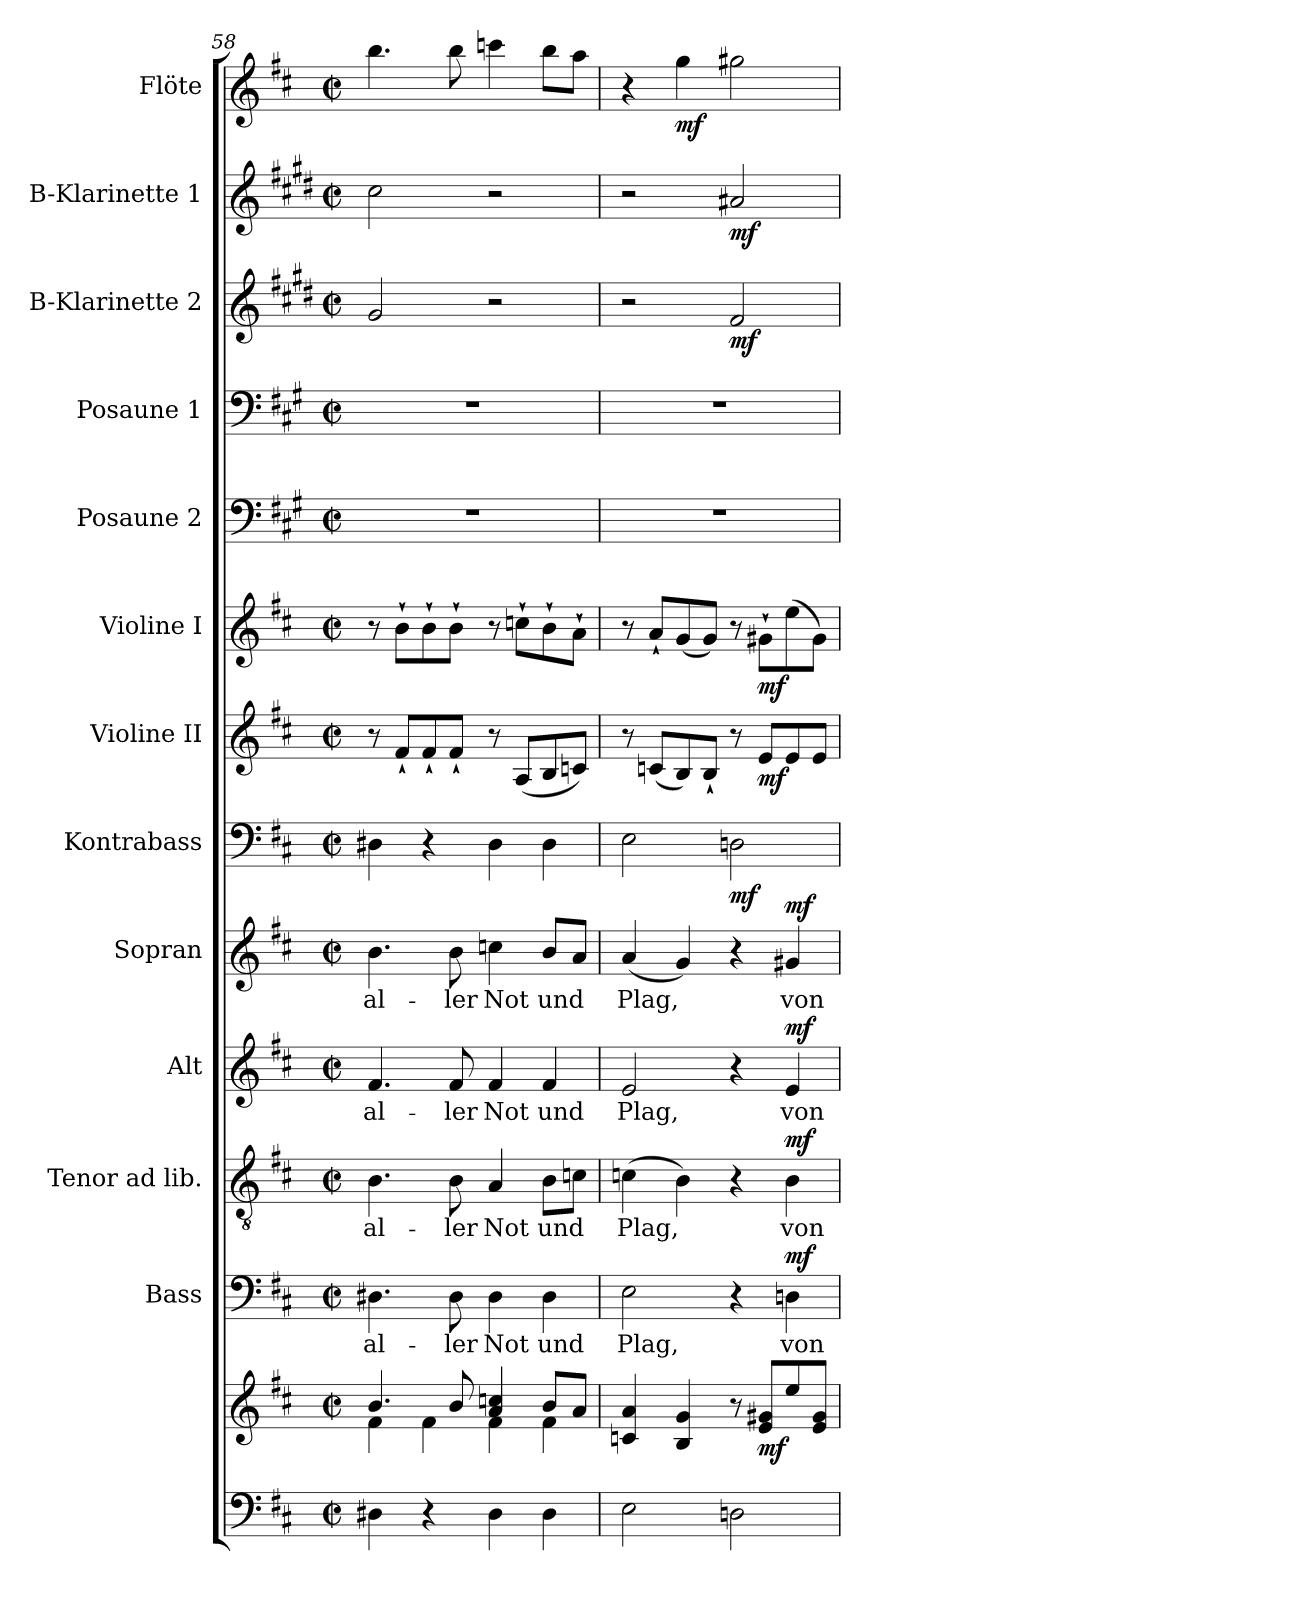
**kern	**kern	**dynam	**kern	**text	**dynam	**kern	**text	**dynam	**kern	**text	**dynam	**kern	**text	**dynam	**kern	**dynam	**kern	**dynam	**kern	**dynam	**kern	**kern	**kern	**dynam	**kern	**dynam	**kern	**dynam
*part13	*part13	*part13	*part12	*part12	*part12	*part11	*part11	*part11	*part10	*part10	*part10	*part9	*part9	*part9	*part8	*part8	*part7	*part7	*part6	*part6	*part5	*part4	*part3	*part3	*part2	*part2	*part1	*part1
*staff14	*staff13	*staff13/14	*staff12	*staff12	*staff12	*staff11	*staff11	*staff11	*staff10	*staff10	*staff10	*staff9	*staff9	*staff9	*staff8	*staff8	*staff7	*staff7	*staff6	*staff6	*staff5	*staff4	*staff3	*staff3	*staff2	*staff2	*staff1	*staff1
*	*	*	*I"Bass	*	*	*I"Tenor ad lib.	*	*	*I"Alt	*	*	*I"Sopran	*	*	*I"Kontrabass	*	*I"Violine II	*	*I"Violine I	*	*I"Posaune 2	*I"Posaune 1	*I"B-Klarinette 2	*	*I"B-Klarinette 1	*	*I"Flöte	*
*	*	*	*I'B.	*	*	*I'T.	*	*	*I'A.	*	*	*I'S.	*	*	*I'Kb.	*	*I'Vl. II	*	*I'Vl. I	*	*I'Pos 2	*I'Pos. 1	*I'B Kl. 2	*	*I'B Kl. 1	*	*I'Fl.	*
!!LO:PB:g=z
*clefF4	*clefG2	*	*clefF4	*	*	*clefGv2	*	*	*clefG2	*	*	*clefG2	*	*	*clefF4	*	*clefG2	*	*clefG2	*	*clefF4	*clefF4	*clefG2	*	*clefG2	*	*clefG2	*
*	*	*	*	*	*	*	*	*	*	*	*	*	*	*	*ITrd7c12	*	*	*	*	*	*ITrd4c7	*ITrd4c7	*ITrd1c2	*	*ITrd1c2	*	*	*
*k[f#c#]	*k[f#c#]	*	*k[f#c#]	*	*	*k[f#c#]	*	*	*k[f#c#]	*	*	*k[f#c#]	*	*	*k[f#c#]	*	*k[f#c#]	*	*k[f#c#]	*	*k[f#c#]	*k[f#c#]	*k[f#c#]	*	*k[f#c#]	*	*k[f#c#]	*
*D:	*D:	*	*D:	*	*	*D:	*	*	*D:	*	*	*D:	*	*	*D:	*	*D:	*	*D:	*	*D:	*D:	*D:	*	*D:	*	*D:	*
*M2/2	*M2/2	*	*M2/2	*	*	*M2/2	*	*	*M2/2	*	*	*M2/2	*	*	*M2/2	*	*M2/2	*	*M2/2	*	*M2/2	*M2/2	*M2/2	*	*M2/2	*	*M2/2	*
*met(c|)	*met(c|)	*	*met(c|)	*	*	*met(c|)	*	*	*met(c|)	*	*	*met(c|)	*	*	*met(c|)	*	*met(c|)	*	*met(c|)	*	*met(c|)	*met(c|)	*met(c|)	*	*met(c|)	*	*met(c|)	*
=58	=58	=58	=58	=58	=58	=58	=58	=58	=58	=58	=58	=58	=58	=58	=58	=58	=58	=58	=58	=58	=58	=58	=58	=58	=58	=58	=58	=58
*	*^	*	*	*	*	*	*	*	*	*	*	*	*	*	*	*	*	*	*	*	*	*	*	*	*	*	*	*
!	!	!	!	!	!LO:LY:b	!	!	!LO:LY:b	!	!	!LO:LY:b	!	!	!LO:LY:b	!	!	!	!	!	!	!	!	!	!	!	!	!	!	!
4D#X\	4.b/	4f#\	.	4.D#X\	al-	.	4.B\	al-	.	4.f#/	al-	.	4.b\	al-	.	4DD#X\	.	8r	.	8r	.	1r	1r	2f#/	.	2b\	.	4.bb\	.
.	.	.	.	.	.	.	.	.	.	.	.	.	.	.	.	.	.	8f#`</L	.	8b`>\L	.	.	.	.	.	.	.	.	.
4r	.	4f#\	.	.	.	.	.	.	.	.	.	.	.	.	.	4r	.	8f#`</	.	8b`>\	.	.	.	.	.	.	.	.	.
!	!	!	!	!	!LO:LY:b	!	!	!LO:LY:b	!	!	!LO:LY:b	!	!	!LO:LY:b	!	!	!	!	!	!	!	!	!	!	!	!	!	!	!
.	8b/	.	.	8D#\	-ler	.	8B\	-ler	.	8f#/	-ler	.	8b\	-ler	.	.	.	8f#`</J	.	8b`>\J	.	.	.	.	.	.	.	8bb\	.
!	!	!	!	!	!LO:LY:b	!	!	!LO:LY:b	!	!	!LO:LY:b	!	!	!LO:LY:b	!	!	!	!	!	!	!	!	!	!	!	!	!	!	!
4D#\	4a/ 4ccn/	4f#\	.	4D#\	Not	.	4A/	Not	.	4f#/	Not	.	4ccn\	Not	.	4DD#\	.	8r	.	8r	.	.	.	2r	.	2r	.	4cccn\	.
.	.	.	.	.	.	.	.	.	.	.	.	.	.	.	.	.	.	(<8A/L	.	8ccn`>\L	.	.	.	.	.	.	.	.	.
!	!	!	!	!	!LO:LY:b	!	!	!LO:LY:b	!	!	!LO:LY:b	!	!	!LO:LY:b	!	!	!	!	!	!	!	!	!	!	!	!	!	!	!
4D#\	8b/L	4f#\	.	4D#\	und	.	8B\L	und	.	4f#/	und	.	8b/L	und	.	4DD#\	.	8B/	.	8b`>\	.	.	.	.	.	.	.	8bb\L	.
.	8a/J	.	.	.	.	.	8cn\J	.	.	.	.	.	8a/J	.	.	.	.	8cn/J)	.	8a`>\J	.	.	.	.	.	.	.	8aa\J	.
*	*v	*v	*	*	*	*	*	*	*	*	*	*	*	*	*	*	*	*	*	*	*	*	*	*	*	*	*	*	*
=59	=59	=59	=59	=59	=59	=59	=59	=59	=59	=59	=59	=59	=59	=59	=59	=59	=59	=59	=59	=59	=59	=59	=59	=59	=59	=59	=59	=59
!	!	!	!	!LO:LY:b	!	!	!LO:LY:b	!	!	!LO:LY:b	!	!	!LO:LY:b	!	!	!	!	!	!	!	!	!	!	!	!	!	!	!
2E\	4cn/ 4a/	.	2E\	Plag,	.	(>4cn\	Plag,	.	2e/	Plag,	.	(<4a/	Plag,	.	2EE\	.	8r	.	8r	.	1r	1r	2r	.	2r	.	4r	.
.	.	.	.	.	.	.	.	.	.	.	.	.	.	.	.	.	(<8cn/L	.	8a`</L	.	.	.	.	.	.	.	.	.
!	!	!	!	!	!	!	!	!	!	!	!	!	!	!	!	!	!	!	!	!	!	!	!	!	!	!	!	!LO:DY:b
.	4B/ 4g/	.	.	.	.	4B\)	.	.	.	.	.	4g/)	.	.	.	.	8B/)	.	(<8g/	.	.	.	.	.	.	.	4gg\	mf
.	.	.	.	.	.	.	.	.	.	.	.	.	.	.	.	.	8B`</J	.	8g/J)	.	.	.	.	.	.	.	.	.
!	!	!	!	!	!	!	!	!	!	!	!	!	!	!	!	!LO:DY:b	!	!	!	!	!	!	!	!LO:DY:b	!	!LO:DY:b	!	!
2Dn\	8r	.	4r	.	.	4r	.	.	4r	.	.	4r	.	.	2DDn\	mf	8r	.	8r	.	.	.	2e/	mf	2g#X/	mf	2gg#X\	.
!	!	!LO:DY:b	!	!	!	!	!	!	!	!	!	!	!	!	!	!	!	!LO:DY:b	!	!LO:DY:b	!	!	!	!	!	!	!	!
.	8e/ 8g#X/L	mf	.	.	.	.	.	.	.	.	.	.	.	.	.	.	8e/L	mf	8g#X`>\L	mf	.	.	.	.	.	.	.	.
!	!	!	!	!LO:LY:b	!LO:DY:a	!	!LO:LY:b	!LO:DY:a	!	!LO:LY:b	!LO:DY:a	!	!LO:LY:b	!LO:DY:a	!	!	!	!	!	!	!	!	!	!	!	!	!	!
.	8ee/	.	4Dn\	von	mf	4B\	von	mf	4e/	von	mf	4g#X/	von	mf	.	.	8e/	.	(>8ee\	.	.	.	.	.	.	.	.	.
.	8e/ 8g#/J	.	.	.	.	.	.	.	.	.	.	.	.	.	.	.	8e/J	.	8g#\J)	.	.	.	.	.	.	.	.	.
=	=	=	=	=	=	=	=	=	=	=	=	=	=	=	=	=	=	=	=	=	=	=	=	=	=	=	=	=
*-	*-	*-	*-	*-	*-	*-	*-	*-	*-	*-	*-	*-	*-	*-	*-	*-	*-	*-	*-	*-	*-	*-	*-	*-	*-	*-	*-	*-
